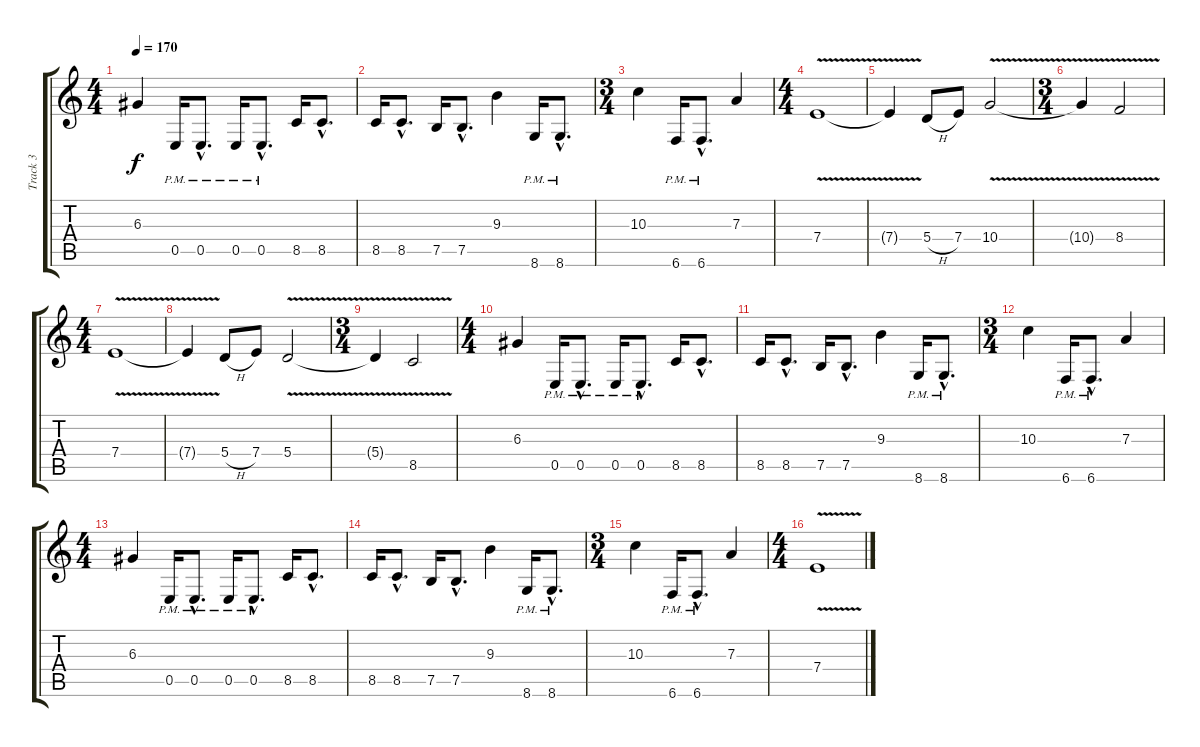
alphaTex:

\track ("Track 3" "Track 3") {instrument overdrivenguitar}
\staff {score tabs}
\tuning (B3 Gb3 D3 A2 E2 B1) {hide}
\ts (4 4)
\tempo 170
\clef g2
\ks c
6.3.4{dy f} 0.5{pm}.16 0.5{hac pm}.8{d} 0.5{pm}.16 0.5{hac pm}.8{d} 8.5.16 8.5{hac}.8{d} |
8.5.16 8.5{hac}.8{d} 7.5.16 7.5{hac}.8{d} 9.3.4 8.6{pm}.16 8.6{hac pm}.8{d} |
\ts (3 4)
10.3.4 6.6{pm}.16 6.6{hac pm}.8{d} 7.3.4 |
\ts (4 4)
7.4{v}.1 |
7.4{t}.4 5.4{h}.8 7.4.8 10.4{v}.2 |
\ts (3 4)
10.4{t}.4 8.4{v}.2 |
\ts (4 4)
7.4{v}.1 |
7.4{t}.4 5.4{h}.8 7.4.8 5.4{v}.2 |
\ts (3 4)
5.4{t}.4 8.5{v}.2 |
\ts (4 4)
6.3.4 0.5{pm}.16 0.5{hac pm}.8{d} 0.5{pm}.16 0.5{hac pm}.8{d} 8.5.16 8.5{hac}.8{d} |
8.5.16 8.5{hac}.8{d} 7.5.16 7.5{hac}.8{d} 9.3.4 8.6{pm}.16 8.6{hac pm}.8{d} |
\ts (3 4)
10.3.4 6.6{pm}.16 6.6{hac pm}.8{d} 7.3.4 |
\ts (4 4)
6.3.4 0.5{pm}.16 0.5{hac pm}.8{d} 0.5{pm}.16 0.5{hac pm}.8{d} 8.5.16 8.5{hac}.8{d} |
8.5.16 8.5{hac}.8{d} 7.5.16 7.5{hac}.8{d} 9.3.4 8.6{pm}.16 8.6{hac pm}.8{d} |
\ts (3 4)
10.3.4 6.6{pm}.16 6.6{hac pm}.8{d} 7.3.4 |
\ts (4 4)
7.4{v}.1
